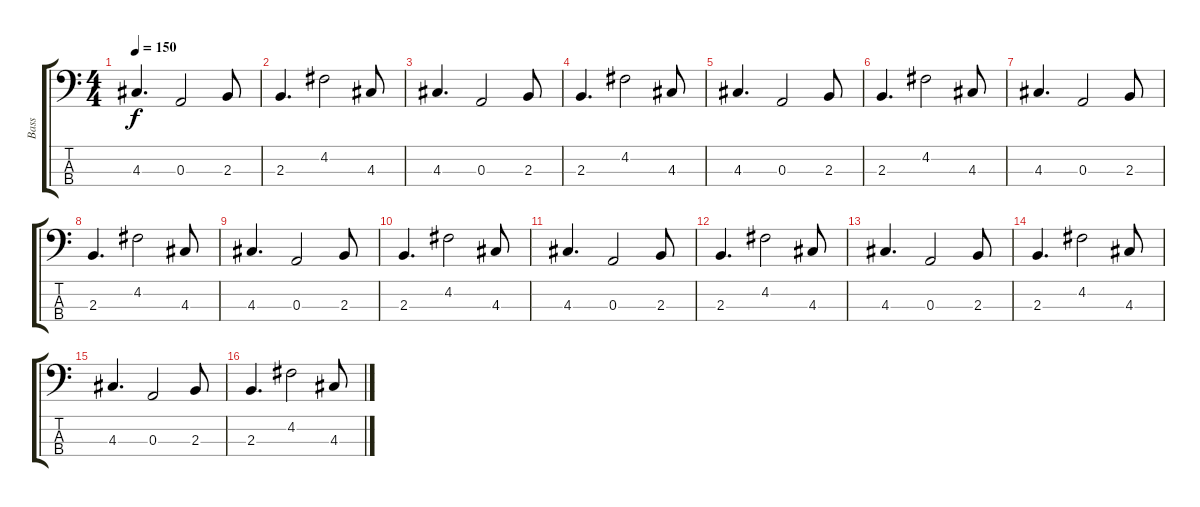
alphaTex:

\track ("Bass" "Bass") {instrument electricbassfinger}
\staff {score tabs}
\tuning (G2 D2 A1 E1) {hide}
\ts (4 4)
\tempo 150
\clef f4
\ks c
4.3.4{d dy f} 0.3.2 2.3.8 |
2.3.4{d} 4.2.2 4.3.8 |
4.3.4{d} 0.3.2 2.3.8 |
2.3.4{d} 4.2.2 4.3.8 |
4.3.4{d} 0.3.2 2.3.8 |
2.3.4{d} 4.2.2 4.3.8 |
4.3.4{d} 0.3.2 2.3.8 |
2.3.4{d} 4.2.2 4.3.8 |
4.3.4{d} 0.3.2 2.3.8 |
2.3.4{d} 4.2.2 4.3.8 |
4.3.4{d} 0.3.2 2.3.8 |
2.3.4{d} 4.2.2 4.3.8 |
4.3.4{d} 0.3.2 2.3.8 |
2.3.4{d} 4.2.2 4.3.8 |
4.3.4{d} 0.3.2 2.3.8 |
2.3.4{d} 4.2.2 4.3.8
